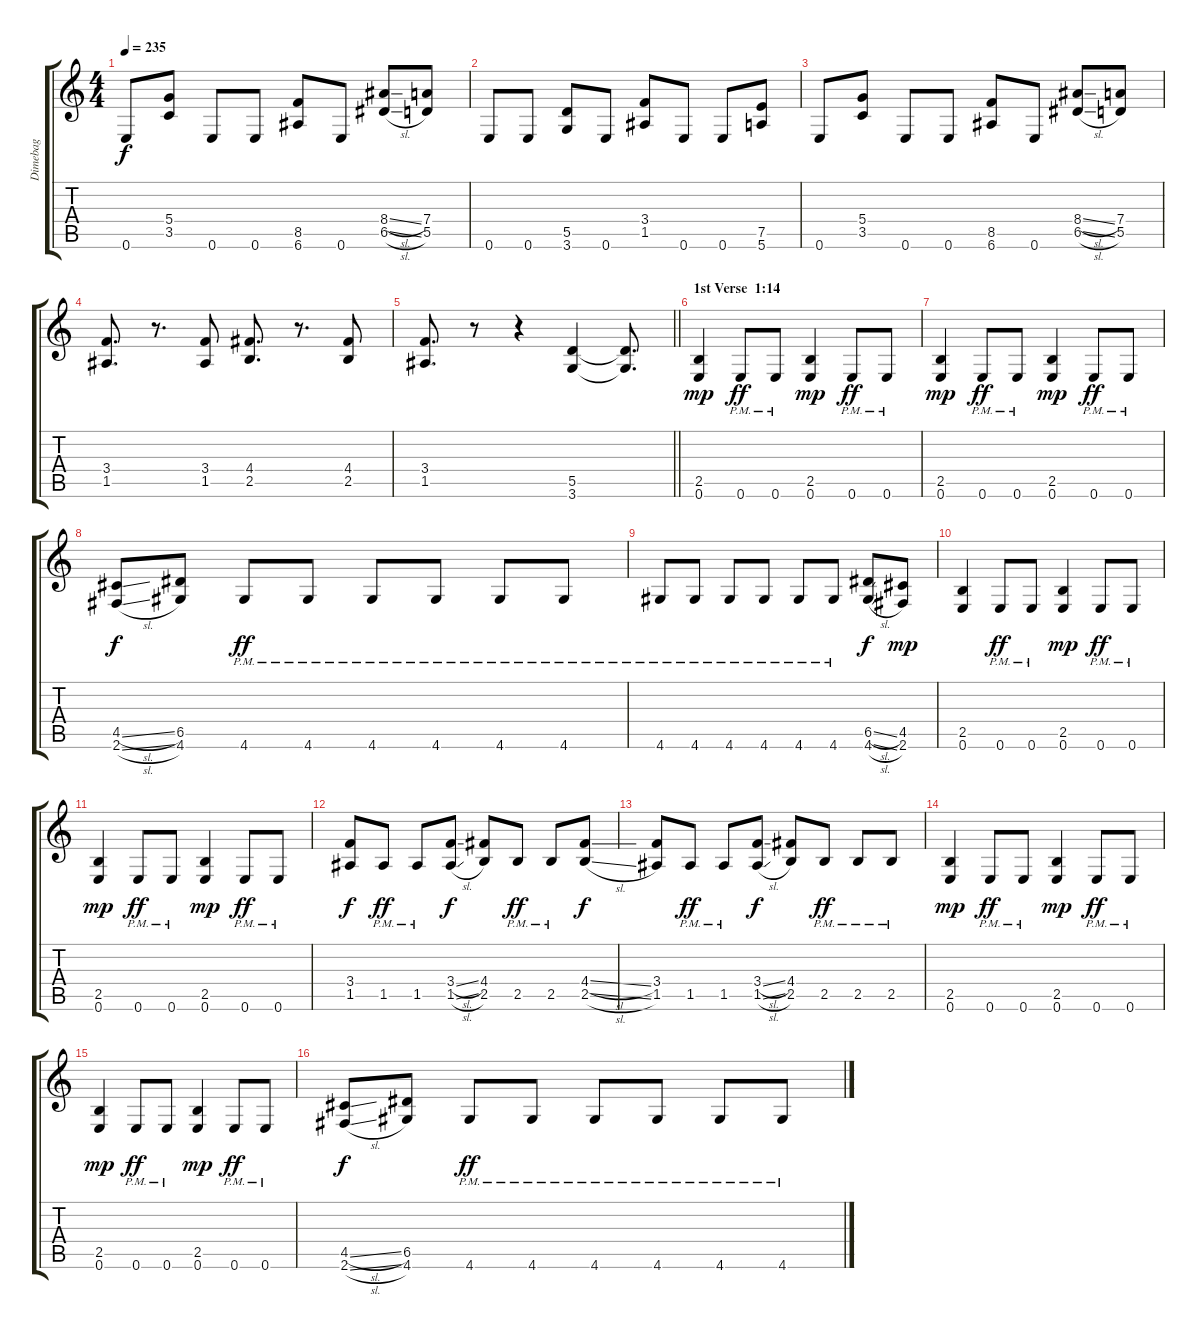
\track ("Dimebag" "Dimebag") {instrument distortionguitar}
\staff {score tabs}
\tuning (E4 B3 G3 D3 A2 E2) {hide}
\ts (4 4)
\tempo 235
\clef g2
\ks c
0.6.8{dy f} (5.4 3.5).8 0.6.8 0.6.8 (8.5 6.6).8 0.6.8 (8.4{sl} 6.5{sl}).8 (7.4 5.5).8 |
0.6.8 0.6.8 (5.5 3.6).8 0.6.8 (3.4 1.5).8 0.6.8 0.6.8 (7.5 5.6).8 |
0.6.8 (5.4 3.5).8 0.6.8 0.6.8 (8.5 6.6).8 0.6.8 (8.4{sl} 6.5{sl}).8 (7.4 5.5).8 |
(3.4 1.5).8{d} r.8{d} (3.4 1.5).8 (4.4 2.5).8{d} r.8{d} (4.4 2.5).8 |
\barLineRight lightlight
(3.4 1.5).8{d} r.8 r.4 (5.5 3.6).4 (5.5{t} 3.6{t}).8{d} |
\section ("" "1st Verse  1:14")
(2.5 0.6).4{dy mp volume 14} 0.6{pm}.8{dy ff} 0.6{pm}.8 (2.5 0.6).4{dy mp} 0.6{pm}.8{dy ff} 0.6{pm}.8 |
(2.5 0.6).4{dy mp} 0.6{pm}.8{dy ff} 0.6{pm}.8 (2.5 0.6).4{dy mp} 0.6{pm}.8{dy ff} 0.6{pm}.8 |
(4.5{sl} 2.6{sl}).8{dy f} (6.5 4.6).8 4.6{pm}.8{dy ff} 4.6{pm}.8 4.6{pm}.8 4.6{pm}.8 4.6{pm}.8 4.6{pm}.8 |
4.6{pm}.8 4.6{pm}.8 4.6{pm}.8 4.6{pm}.8 4.6{pm}.8 4.6{pm}.8 (6.5{sl} 4.6{sl}).8{dy f} (4.5 2.6).8{dy mp} |
(2.5 0.6).4 0.6{pm}.8{dy ff} 0.6{pm}.8 (2.5 0.6).4{dy mp} 0.6{pm}.8{dy ff} 0.6{pm}.8 |
(2.5 0.6).4{dy mp} 0.6{pm}.8{dy ff} 0.6{pm}.8 (2.5 0.6).4{dy mp} 0.6{pm}.8{dy ff} 0.6{pm}.8 |
(3.4 1.5).8{dy f} 1.5{pm}.8{dy ff} 1.5{pm}.8 (3.4{sl} 1.5{sl}).8{dy f} (4.4 2.5).8 2.5{pm}.8{dy ff} 2.5{pm}.8 (4.4{sl} 2.5{sl}).8{dy f} |
(3.4 1.5).8 1.5{pm}.8{dy ff} 1.5{pm}.8 (3.4{sl} 1.5{sl}).8{dy f} (4.4 2.5).8 2.5{pm}.8{dy ff} 2.5{pm}.8 2.5{pm}.8 |
(2.5 0.6).4{dy mp} 0.6{pm}.8{dy ff} 0.6{pm}.8 (2.5 0.6).4{dy mp} 0.6{pm}.8{dy ff} 0.6{pm}.8 |
(2.5 0.6).4{dy mp} 0.6{pm}.8{dy ff} 0.6{pm}.8 (2.5 0.6).4{dy mp} 0.6{pm}.8{dy ff} 0.6{pm}.8 |
(4.5{sl} 2.6{sl}).8{dy f} (6.5 4.6).8 4.6{pm}.8{dy ff} 4.6{pm}.8 4.6{pm}.8 4.6{pm}.8 4.6{pm}.8 4.6{pm}.8
